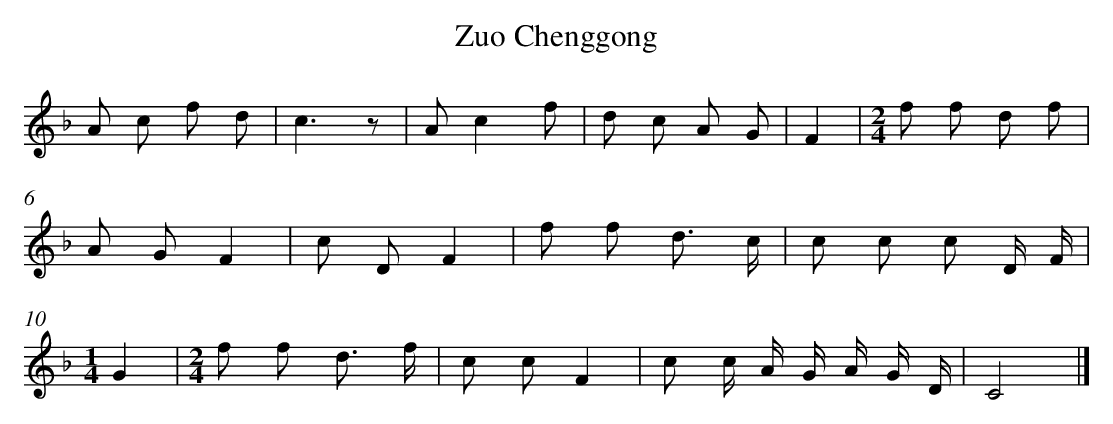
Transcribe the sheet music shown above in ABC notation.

X:1
T: Zuo Chenggong
L: 1/8
K: F
A c f d [I:setbarnb 1]|
c3z |
Ac2f |
d c A G |
F2 |
[M:2/4]f f d f |
A GF2 |
c DF2 |
f f d3/ c/ |
c c c D/ F/ |
[M:1/4]G2 |
[M:2/4]f f d3/ f/ |
c cF2 |
c c/ A/ G/ A/ G/ D/ |
C4 |]
